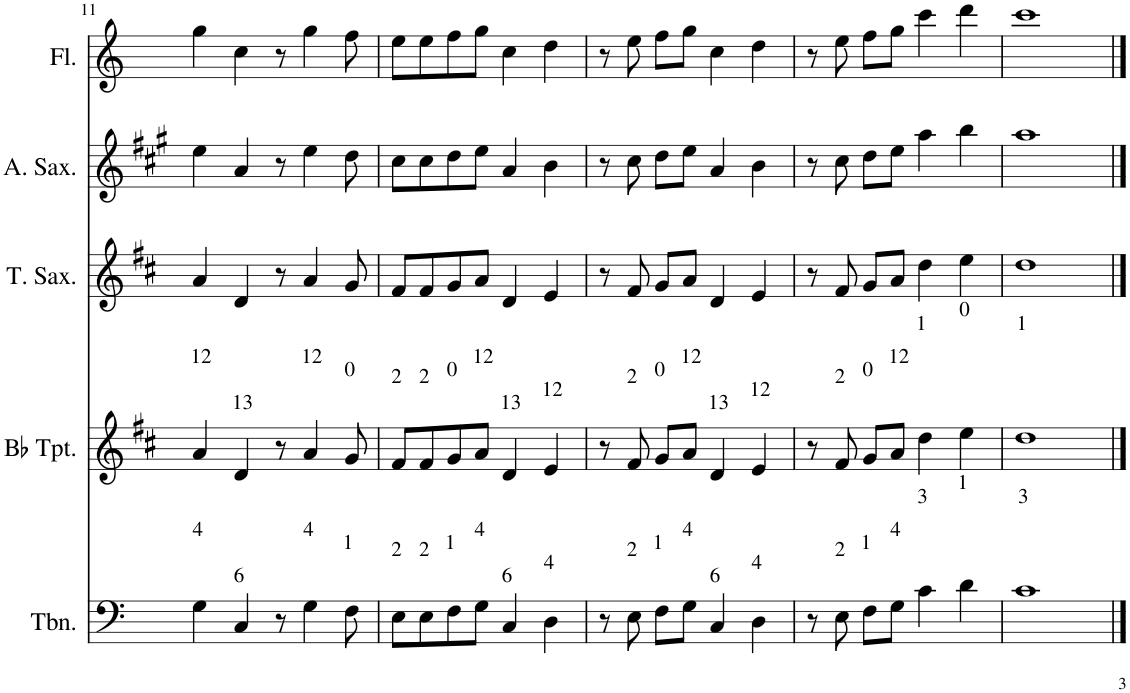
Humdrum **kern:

**kern	**kern	**kern	**kern	**kern
*part5	*part4	*part3	*part2	*part1
*staff5	*staff4	*staff3	*staff2	*staff1
*I"Trombone	*I"Bb Trumpet	*I"Tenor Saxophone	*I"Alto Saxophone	*I"Flute
*I'Tbn.	*I'Bb Tpt.	*I'T. Sax.	*I'A. Sax.	*I'Fl.
!!LO:PB:g=z
*clefF4	*clefG2	*clefG2	*clefG2	*clefG2
*	*Trd1c2	*Trd8c14	*Trd5c9	*
*k[]	*k[f#c#]	*k[f#c#]	*k[f#c#g#]	*k[]
*M4/4	*M4/4	*M4/4	*M4/4	*M4/4
*met(c)	*met(c)	*met(c)	*met(c)	*met(c)
=11	=11	=11	=11	=11
!	!LO:TX:a:t=12	!	!	!
!LO:TX:a:t=4	!	!	!	!
4G\	4a/	4a/	4ee\	4gg\
!	!LO:TX:a:t=13	!	!	!
!LO:TX:a:t=6	!	!	!	!
4C/	4d/	4d/	4a/	4cc\
8r	8r	8r	8r	8r
!	!LO:TX:a:t=12	!	!	!
!LO:TX:a:t=4	!	!	!	!
4G\	4a/	4a/	4ee\	4gg\
!	!LO:TX:a:t=0	!	!	!
!LO:TX:a:t=1	!	!	!	!
8F\	8g/	8g/	8dd\	8ff\
=12	=12	=12	=12	=12
!	!LO:TX:a:t=2	!	!	!
!LO:TX:a:t=2	!	!	!	!
8E\L	8f#/L	8f#/L	8cc#\L	8ee\L
!	!LO:TX:a:t=2	!	!	!
!LO:TX:a:t=2	!	!	!	!
8E\	8f#/	8f#/	8cc#\	8ee\
!	!LO:TX:a:t=0	!	!	!
!LO:TX:a:t=1	!	!	!	!
8F\	8g/	8g/	8dd\	8ff\
!	!LO:TX:a:t=12	!	!	!
!LO:TX:a:t=4	!	!	!	!
8G\J	8a/J	8a/J	8ee\J	8gg\J
!	!LO:TX:a:t=13	!	!	!
!LO:TX:a:t=6	!	!	!	!
4C/	4d/	4d/	4a/	4cc\
!	!LO:TX:a:t=12	!	!	!
!LO:TX:a:t=4	!	!	!	!
4D\	4e/	4e/	4b\	4dd\
=13	=13	=13	=13	=13
8r	8r	8r	8r	8r
!	!LO:TX:a:t=2	!	!	!
!LO:TX:a:t=2	!	!	!	!
8E\	8f#/	8f#/	8cc#\	8ee\
!	!LO:TX:a:t=0	!	!	!
!LO:TX:a:t=1	!	!	!	!
8F\L	8g/L	8g/L	8dd\L	8ff\L
!	!LO:TX:a:t=12	!	!	!
!LO:TX:a:t=4	!	!	!	!
8G\J	8a/J	8a/J	8ee\J	8gg\J
!	!LO:TX:a:t=13	!	!	!
!LO:TX:a:t=6	!	!	!	!
4C/	4d/	4d/	4a/	4cc\
!	!LO:TX:a:t=12	!	!	!
!LO:TX:a:t=4	!	!	!	!
4D\	4e/	4e/	4b\	4dd\
=14	=14	=14	=14	=14
8r	8r	8r	8r	8r
!	!LO:TX:a:t=2	!	!	!
!LO:TX:a:t=2	!	!	!	!
8E\	8f#/	8f#/	8cc#\	8ee\
!	!LO:TX:a:t=0	!	!	!
!LO:TX:a:t=1	!	!	!	!
8F\L	8g/L	8g/L	8dd\L	8ff\L
!	!LO:TX:a:t=12	!	!	!
!LO:TX:a:t=4	!	!	!	!
8G\J	8a/J	8a/J	8ee\J	8gg\J
!	!LO:TX:a:t=1	!	!	!
!LO:TX:a:t=3	!	!	!	!
4c\	4dd\	4dd\	4aa\	4ccc\
!	!LO:TX:a:t=0	!	!	!
!LO:TX:a:t=1	!	!	!	!
4d\	4ee\	4ee\	4bb\	4ddd\
=15	=15	=15	=15	=15
!	!LO:TX:a:t=1	!	!	!
!LO:TX:a:t=3	!	!	!	!
1c	1dd	1dd	1aa	1ccc
==	==	==	==	==
*-	*-	*-	*-	*-
